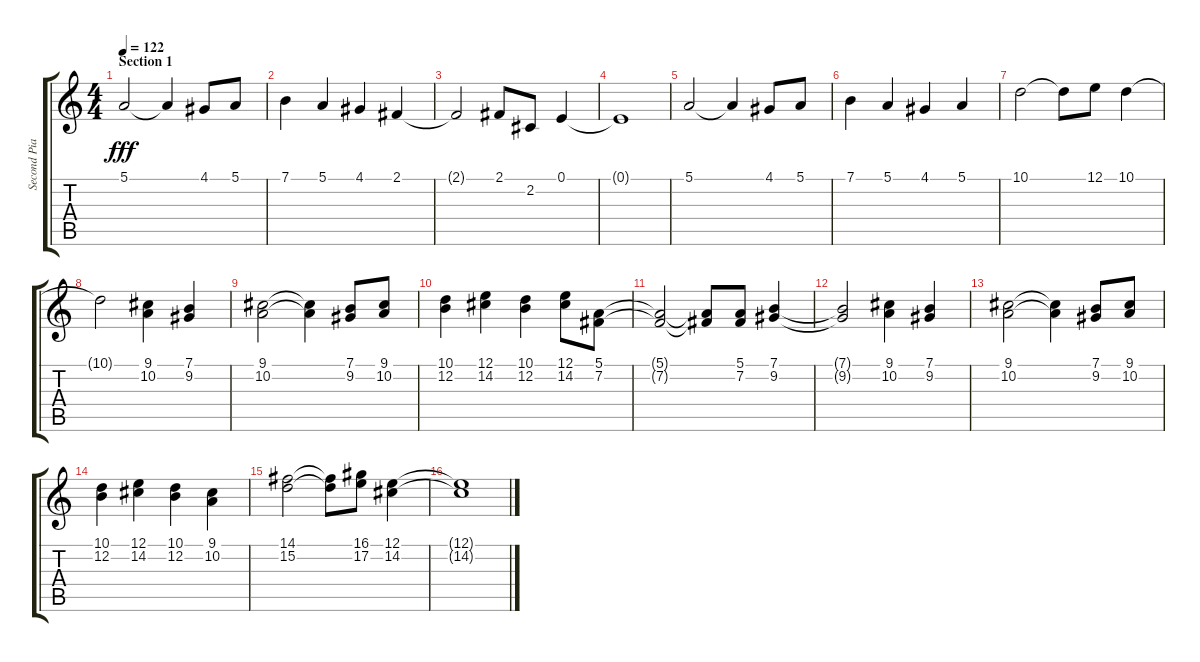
\track ("Second Piano" "Second Pia") {instrument electricpiano2}
\staff {score tabs}
\tuning (E4 B3 G3 D3 A2 E2) {hide}
\ts (4 4)
\section ("" "Section 1")
\tempo 122
\clef g2
\ks c
5.1.2{dy fff} 5.1{t}.4 4.1.8 5.1.8 |
7.1.4 5.1.4 4.1.4 2.1.4 |
2.1{t}.2 2.1.8 2.2.8 0.1.4 |
0.1{t}.1 |
5.1.2 5.1{t}.4 4.1.8 5.1.8 |
7.1.4 5.1.4 4.1.4 5.1.4 |
10.1.2 10.1{t}.8 12.1.8 10.1.4 |
10.1{t}.2 (9.1 10.2).4 (7.1 9.2).4 |
(9.1 10.2).2 (9.1{t} 10.2{t}).4 (7.1 9.2).8 (9.1 10.2).8 |
(10.1 12.2).4 (12.1 14.2).4 (10.1 12.2).4 (12.1 14.2).8 (5.1 7.2).8 |
(5.1{t} 7.2{t}).2 (5.1{t} 7.2{t}).8 (5.1 7.2).8 (7.1 9.2).4 |
(7.1{t} 9.2{t}).2 (9.1 10.2).4 (7.1 9.2).4 |
(9.1 10.2).2 (9.1{t} 10.2{t}).4 (7.1 9.2).8 (9.1 10.2).8 |
(10.1 12.2).4 (12.1 14.2).4 (10.1 12.2).4 (9.1 10.2).4 |
(14.1 15.2).2 (14.1{t} 15.2{t}).8 (16.1 17.2).8 (12.1 14.2).4 |
(12.1{t} 14.2{t}).1
